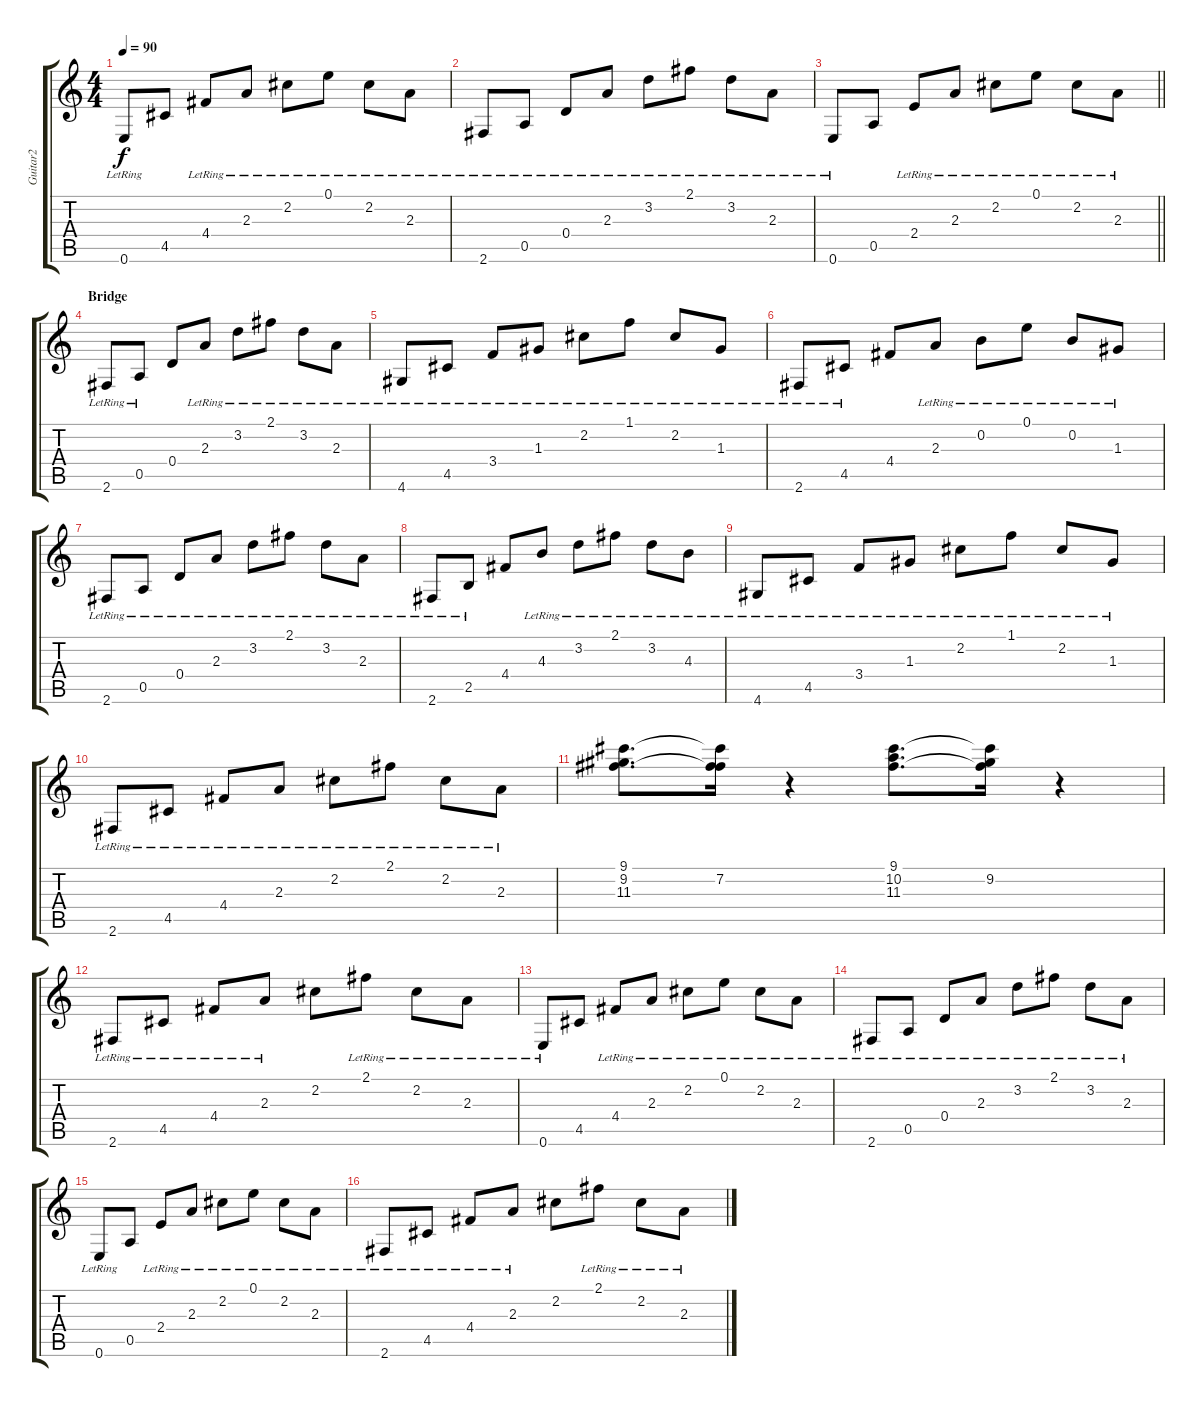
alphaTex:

\track ("Guitar2" "Guitar2") {instrument electricguitarmuted}
\staff {score tabs}
\tuning (E4 B3 G3 D3 A2 E2) {hide}
\ts (4 4)
\tempo 90
\clef g2
\ks c
0.6{lr}.8{dy f} 4.5.8 4.4{lr}.8 2.3{lr}.8 2.2{lr}.8 0.1{lr}.8 2.2{lr}.8 2.3{lr}.8 |
2.6{lr}.8 0.5{lr}.8 0.4{lr}.8 2.3{lr}.8 3.2{lr}.8 2.1{lr}.8 3.2{lr}.8 2.3{lr}.8 |
\barLineRight lightlight
0.6{lr}.8 0.5.8 2.4{lr}.8 2.3{lr}.8 2.2{lr}.8 0.1{lr}.8 2.2{lr}.8 2.3{lr}.8 |
\section ("" "Bridge")
2.6{lr}.8 0.5{lr}.8 0.4.8 2.3{lr}.8 3.2{lr}.8 2.1{lr}.8 3.2{lr}.8 2.3{lr}.8 |
4.6{lr}.8 4.5{lr}.8 3.4{lr}.8 1.3{lr}.8 2.2{lr}.8 1.1{lr}.8 2.2{lr}.8 1.3{lr}.8 |
2.6{lr}.8 4.5{lr}.8 4.4.8 2.3{lr}.8 0.2{lr}.8 0.1{lr}.8 0.2{lr}.8 1.3{lr}.8 |
2.6{lr}.8 0.5{lr}.8 0.4{lr}.8 2.3{lr}.8 3.2{lr}.8 2.1{lr}.8 3.2{lr}.8 2.3{lr}.8 |
2.6{lr}.8 2.5{lr}.8 4.4.8 4.3{lr}.8 3.2{lr}.8 2.1{lr}.8 3.2{lr}.8 4.3{lr}.8 |
4.6{lr}.8 4.5{lr}.8 3.4{lr}.8 1.3{lr}.8 2.2{lr}.8 1.1{lr}.8 2.2{lr}.8 1.3{lr}.8 |
2.6{lr}.8 4.5{lr}.8 4.4{lr}.8 2.3{lr}.8 2.2{lr}.8 2.1{lr}.8 2.2{lr}.8 2.3{lr}.8 |
(9.1 9.2 11.3).8{d volume 13 balance 16} (9.1{t} 7.2 11.3{t}).16 r.4 (9.1 10.2 11.3).8{d} (9.1{t} 9.2 11.3{t}).16 r.4 |
2.6{lr}.8{volume 6 balance 8} 4.5{lr}.8 4.4{lr}.8 2.3{lr}.8 2.2.8 2.1{lr}.8 2.2{lr}.8 2.3{lr}.8 |
0.6{lr}.8 4.5.8 4.4{lr}.8 2.3{lr}.8 2.2{lr}.8 0.1{lr}.8 2.2{lr}.8 2.3{lr}.8 |
2.6{lr}.8 0.5{lr}.8 0.4{lr}.8 2.3{lr}.8 3.2{lr}.8 2.1{lr}.8 3.2{lr}.8 2.3{lr}.8 |
0.6{lr}.8 0.5.8 2.4{lr}.8 2.3{lr}.8 2.2{lr}.8 0.1{lr}.8 2.2{lr}.8 2.3{lr}.8 |
2.6{lr}.8 4.5{lr}.8 4.4{lr}.8 2.3{lr}.8 2.2.8 2.1{lr}.8 2.2{lr}.8 2.3{lr}.8
